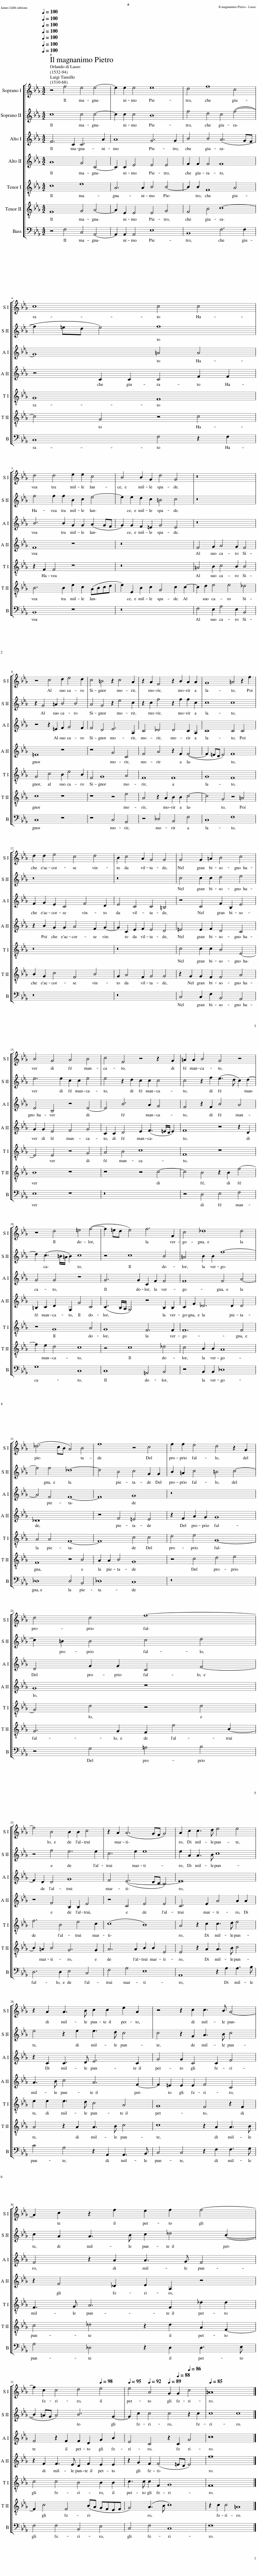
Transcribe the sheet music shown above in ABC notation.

X:1
%%score [ 1 2 3 4 5 6 7 ]
L:1/8
Q:1/4=100
M:4/2
I:linebreak $
K:Eb
V:1 treble
V:2 treble
V:3 treble
V:4 treble
V:5 treble-8
V:6 treble-8
V:7 bass
V:1
 z4 f4 e4 e4- | e2 e2 e4 e8 | d4 f8 c4 |$ c8 c4 c4 |$ d4 d4 e2 e2 c4 | %5
 B4 B2 G2 d4 G4 | z16 |$ z4 c4 d2 e4 d2 | c4 =B4 z2 c4 A2 | z2 A2 F4 z2 B2 A2 A2 | %10
 G8 =A4 z2 f2 |$ d2 d2 e4 c4 d4 | B2 c4 A2 G4 G4 | G4 G2 =A2 B4 c4 |$ B4 G4 A4 B4 | %15
 c4 F4 z4 z2 G2 | =A2 A2 B4 G4 z4 |$ z4 d4 =e4 (f4- | f2 =ed e4) f6 F2 | c4 _d8 d4 |$ %20
 (_d6 cB A4) B4 | f8 z4 c4 | f2 f2 e4 d4 z2 G2 |$ d4 d4 f8- |$ f4 B4 B2 B2 c4 | %25
 z2 A2 (A6 GF G4) | A2 c2 c3 d e4 e4 |$ z2 A2 A3 B c2 c2 e2 A2 | z4 z2 c2 c3 B A4- |$ A2 c2 z2 f2 e2 f2 f4- |$ %30
 f2 c2 c4 d4[Q:1/4=98] e4 |[Q:1/4=95] e4[Q:1/4=92] A4[Q:1/4=89] G2[Q:1/4=88] G2[Q:1/4=86] c4 |[Q:1/4=85] =A16 |] %33
V:2
 c8 c4 c4- | c2 c2 c4 B8 | f4 d4 c4 (f4- |$ f2 =ed e4) f8 |$ f4 f2 f2 B2 c2 e4- | %5
 e2 e2 d2 c2 =B4 c4 | z16 |$ z2 G4 =A2 B4 B4 | A4 G4 z2 e4 c2 | z2 c2 f4 z2 f2 f2 c2 | %10
 c8 c8 |$ z16 | z16 | c4 c2 c2 d4 e4 |$ e6 e2 c2 c2 e4 | %15
 e4 z2 d2 c2 c2 c4 | c4 z2 f2 (e3 d c2) d2- |$ d2 (c3 =B/=A/ B2) c8 | z4 c8 B4 | =A4 B2 B2 f8- |$ %20
 f4 f4 _d8- | d4 B4 c4 G2 G2 | B2 =A2 c4 =B4 c4- |$ c2 =B2 B4 c4 d4 |$ z4 f4 e6 e2 | %25
 c6 e2 e8 | e2 A2 A3 B c8 |$ e4 z2 e2 e3 d c4 | c4 z2 G2 A3 B c4 |$ c2 A2 A3 B c2 _d4 (B2- |$ %30
 B2 =AG A4) B6 G2- | G2 c2 c4 c4 z2 c2 | c8 c8 |] %33
V:3
 F6 C2 C6 A2 | A8 G6 G2 | B4 B4 (A6 GF |$ G8) =A4 A4 |$ B6 B2 G2 G2 (A2 GF | %5
 G2) G2 F2 =E2 G4 E4 | z16 |$ z4 z2 =E2 F2 G4 F2 | F4 D4 E6 A,2 | C4 _D4 D4 C2 A,2 | %10
 C8 C4 C4 |$ F2 G2 E2 C4 F4 D2 | E4 C4 C4 =B,4 | z4 C4 F2 B,2 E4 |$ E4 B,4 z4 E4- | %15
 E4 B6 A2 G4 | F4 z2 F2 B4 A4 |$ G4 G4 z8 | G6 G2 C2 F2 F4 | F8 F4 A4- |$ %20
 A4 F4 F8- | F8 G8 | z16 |$ D4 G2 G2 C4 F4- |$ F2 D2 D4 G8 | %25
 F4 (E6- DC B,4) | E16 |$ z2 C2 C3 D E6 C2 | G4 G2 C4 C2 F4 |$ F4 z2 A2 A3 G F4 |$ %30
 F4 z2 F2 F2 D2 G2 B2 | E4 C4 z2 C2 G4 | c16 |] %33
V:4
 A8 G4 C4- | C2 C2 E4 E4 E4 | F2 F2 F4 F8 |$ z4 C2 C2 C4 F2 F2 |$ F8 z8 | %5
 z16 | F4 G2 A4 G2 F4 |$ =E8 z8 | z8 G4 C4 | F4 A4 z2 F2 (F4- | %10
 F2 =ED E4) F8 |$ z2 B2 G2 G2 A4 F2 G2- | G2 C2 E2 F2 E4 D4 | =E4 E2 F2 D4 C4 |$ G2 G2 E4 F4 G4 | %15
 C2 C2 D4 E2 (F3 =E/D/ E2) | F8 z4 z2 D2 |$ =B,2 C2 D2 G,2 G4 C4 | (C3 B,/A,/ G,4) z4 B,2 B,2 | C2 F2 _D6 D2 D4 |$ %20
 _D16 | z4 F4 =E4 E4 | z2 F2 A2 G2 G8 |$ G8 z8 |$ z4 F4 B,2 B,2 E4 | %25
 z4 C4 E4 E4 | C6 E2 A4 A2 A2 |$ A3 B c4 A6 F2- | F2 =E2 E2 E2 F4 C4 |$ z2 F4 _D2 E2 A,2 z4 |$ %30
 z2 F2 F3 E D2 F2 E2 E2 | z2 G2 F2 (F4 =ED E4) | f16 |] %33
V:5
 c8 e8 | A6 A2 B4 B4- | B2 B2 F8 A4 |$ G8 F8 |$ z2 F2 F4 z8 | %5
 z16 | =A4 B2 c4 B2 B4 |$ G4 c4 B2 e4 B2 | F4 G8 A4 | F8 F8 | %10
 G8 F8 |$ z16 | z16 | c4 c2 c2 B4 E4- |$ E4 E4 z4 G4 | %15
 A4 B4 c8 | F8 z8 |$ z4 G8 A4 | G8 F6 F2 | F12 F4 |$ %20
 A4 A4 F8- | F8 c4 c4 | d4 e4 G8- |$ G4 d4 z4 d4 |$ f6 B4 e4 c2 | %25
 (c8 B8) | A4 z2 c2 c3 d e4 |$ e2 e2 e3 d c4 A4 | G8 F4 z2 F2 |$ F3 G A6 F2 _d2 d2 |$ %30
 c4 c4 B4 B2 B2 | c3 c c2 F2 G8 | F16 |] %33
V:6
 F8 G4 A4- | A2 E2 E4 E4 G4 | F4 B4 c8- |$ c4 G4 z4 c4 |$ B6 B2 e2 c2 (ABcd | %5
 e2) E2 B2 c2 G4 c2 c2- | c2 d2 e4 e4 _d4 |$ c8 z8 | z8 z4 e4 | A4 z2 A2 B2 B2 c4- | %10
 c4 G4 z4 =A4 |$ B2 G2 c4 F4 B4 | G2 A4 F2 G4 G4 | z2 G2 G2 F2 F4 A4 |$ B8 z8 | %15
 z8 z4 c4- | c4 B4 z2 B2 f4- |$ f2 e2 d4 c8 | z4 c8 _d4 | c4 B2 B2 A8 |$ %20
 F8 z4 B4 | A2 A2 B4 G8 | z4 c4 d4 e4 |$ G6 G2 F2 f4 B2- |$ B2 =A2 B4 G6 G2 | %25
 A6 A2 B2 B2 E4 | E4 z2 A2 A3 B c4 |$ A4 z2 A2 A3 B c4 | c8 z2 A2 A3 B |$ c4 _d4 z2 d2 A2 F2- |$ %30
 F2 c4 F4 (BA GFEF | G4) (A3 B c8) | z2 c2 c4 =A8 |] %33
V:7
 z4 F,4 C,4 A,,4- | A,,2 A,,2 A,,4 E,8 | B,,8 F,6 F,2 |$ C,8 F,4 z2 F,2 |$ B,,8 z8 | %5
 z16 | F,4 E,2 A,4 E,2 B,,4 |$ C,8 z8 | z8 C,4 A,,4 | z4 _D,4 B,,4 F,4 | %10
 C,8 F,8 |$ z16 | z16 | C,4 C,2 F,2 B,,4 A,,4 |$ E,8 z8 | %15
 z16 | z4 D,4 E,4 F,4 |$ G,8 C,8 | C,8 =A,,4 B,,4 | z4 B,,2 B,,2 _D,8 |$ %20
 _D,8 D,4 B,,4 | _D,8 C,8 | z16 |$ z4 G,4 =A,4 B,4 |$ D,6 D,2 E,4 C,4 | %25
 F,4 A,4 E,8 | A,,8 z2 A,2 A,3 B, |$ C4 A,4 z2 A,,2 A,,3 B,, | C,4 C,4 z2 F,2 F,3 G, |$ A,4 _D,4 z2 D,2 D,3 E, |$ %30
 F,4 F,4 B,,4 E,4 | C,4 F,4 C,8 | F,16 |] %33
